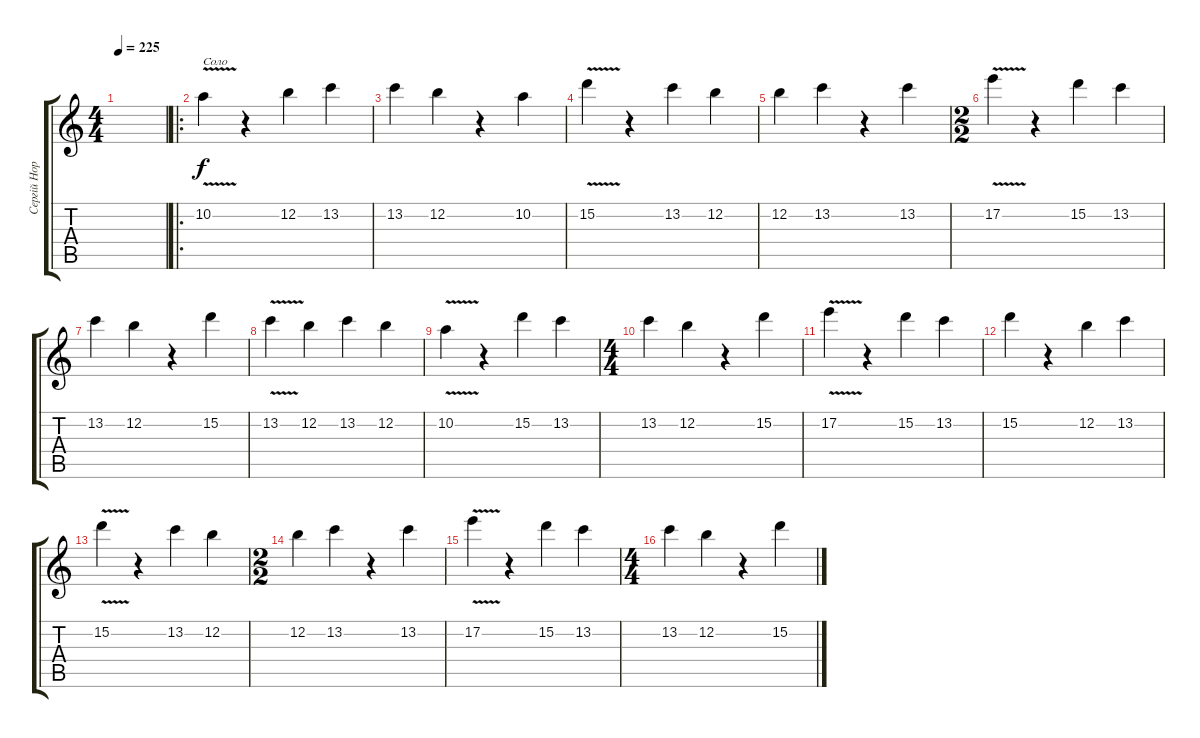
\track ("Сергій Норіцин" "Сергій Нор") {instrument overdrivenguitar}
\staff {score tabs}
\tuning (E4 B3 G3 D3 A2 E2) {hide}
\ts (4 4)
\tempo 225
\clef g2
\ks c
|
\ro
10.2{v}.4{txt "Соло"} r.4 12.2.4 13.2.4 |
13.2.4 12.2.4 r.4 10.2.4 |
15.2{v}.4 r.4 13.2.4 12.2.4 |
12.2.4 13.2.4 r.4 13.2.4 |
\ts (2 2)
17.2{v}.4 r.4 15.2.4 13.2.4 |
13.2.4 12.2.4 r.4 15.2.4 |
13.2{v}.4 12.2.4 13.2.4 12.2.4 |
10.2{v}.4 r.4 15.2.4 13.2.4 |
\ts (4 4)
13.2.4 12.2.4 r.4 15.2.4 |
17.2{v}.4 r.4 15.2.4 13.2.4 |
15.2.4 r.4 12.2.4 13.2.4 |
15.2{v}.4 r.4 13.2.4 12.2.4 |
\ts (2 2)
12.2.4 13.2.4 r.4 13.2.4 |
17.2{v}.4 r.4 15.2.4 13.2.4 |
\ts (4 4)
13.2.4 12.2.4 r.4 15.2.4
